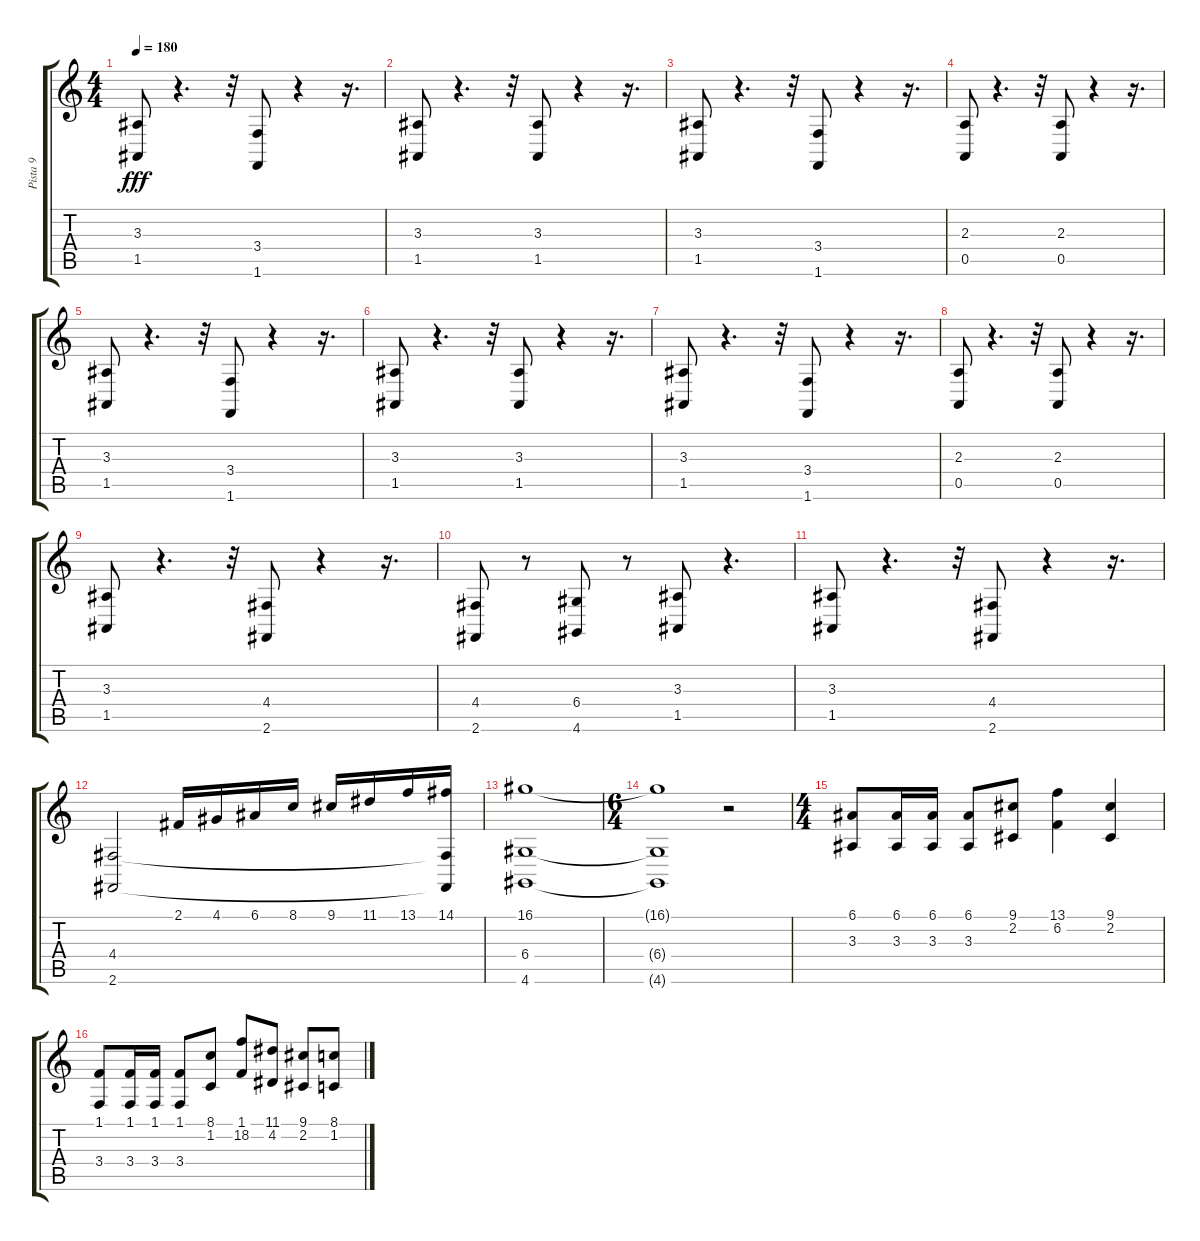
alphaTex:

\track ("Pista 9" "Pista 9") {instrument stringensemble1}
\staff {score tabs}
\tuning (E4 B3 G3 D3 A2 E2) {hide}
\ts (4 4)
\tempo 180
\clef g2
\ks c
(3.3 1.5).8{dy fff volume 16 instrument stringensemble1} r.4{d} r.32 (3.4 1.6).8 r.4 r.16{d} |
(3.3 1.5).8 r.4{d} r.32 (3.3 1.5).8 r.4 r.16{d} |
(3.3 1.5).8 r.4{d} r.32 (3.4 1.6).8 r.4 r.16{d} |
(2.3 0.5).8 r.4{d} r.32 (2.3 0.5).8 r.4 r.16{d} |
(3.3 1.5).8 r.4{d} r.32 (3.4 1.6).8 r.4 r.16{d} |
(3.3 1.5).8 r.4{d} r.32 (3.3 1.5).8 r.4 r.16{d} |
(3.3 1.5).8 r.4{d} r.32 (3.4 1.6).8 r.4 r.16{d} |
(2.3 0.5).8 r.4{d} r.32 (2.3 0.5).8 r.4 r.16{d} |
(3.3 1.5).8 r.4{d} r.32 (4.4 2.6).8 r.4 r.16{d} |
(4.4 2.6).8 r.8 (6.4 4.6).8 r.8 (3.3 1.5).8 r.4{d} |
(3.3 1.5).8 r.4{d} r.32 (4.4 2.6).8 r.4 r.16{d} |
(4.4 2.6).2 2.1.16 4.1.16 6.1.16 8.1.16 9.1.16 11.1.16 13.1.16 (14.1 4.4{t} 2.6{t}).16 |
(16.1 6.4 4.6).1 |
\ts (6 4)
(16.1{t} 6.4{t} 4.6{t}).1 r.2 |
\ts (4 4)
(6.1 3.3).8 (6.1 3.3).16 (6.1 3.3).16 (6.1 3.3).8 (9.1 2.2).8 (13.1 6.2).4 (9.1 2.2).4 |
(1.1 3.4).8 (1.1 3.4).16 (1.1 3.4).16 (1.1 3.4).8 (8.1 1.2).8 (1.1 18.2).8 (11.1 4.2).8 (9.1 2.2).8 (8.1 1.2).8
